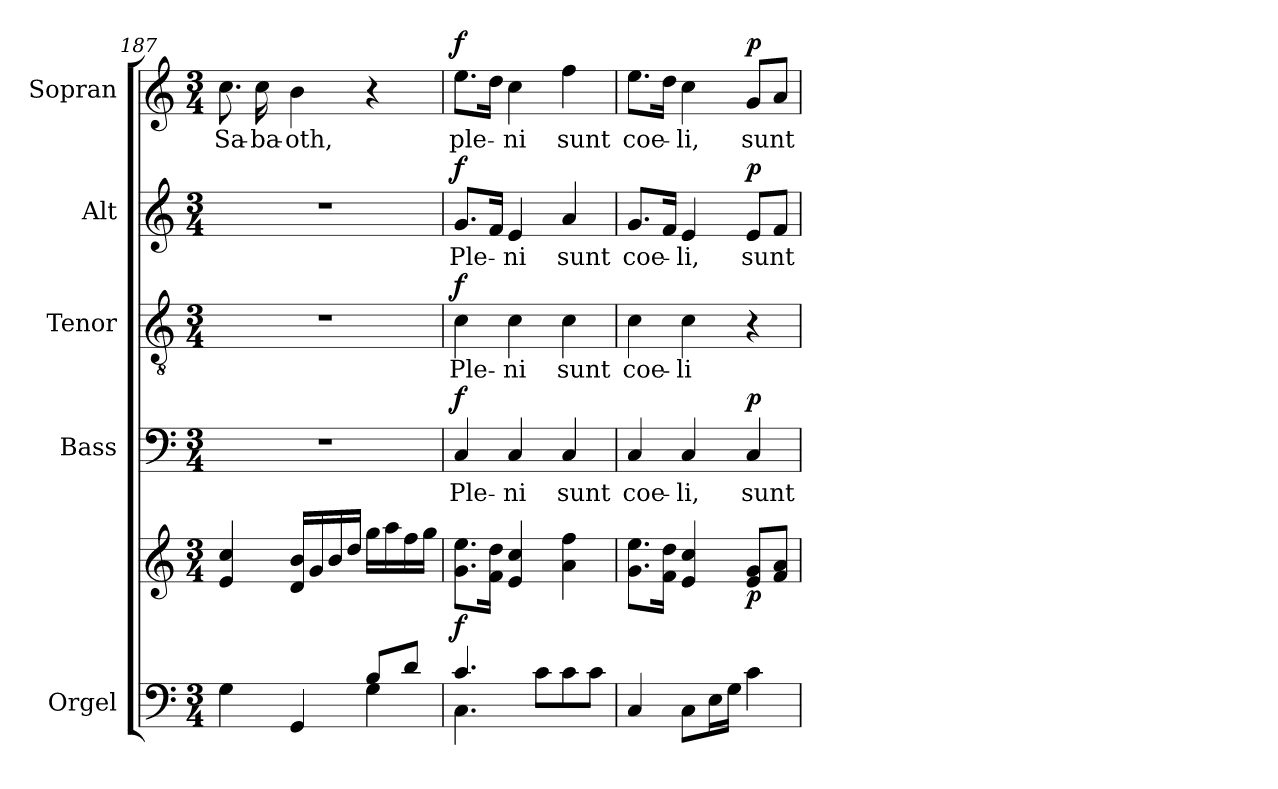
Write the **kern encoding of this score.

**kern	**kern	**dynam	**kern	**text	**dynam	**kern	**text	**dynam	**kern	**text	**dynam	**kern	**text	**dynam
*part5	*part5	*part5	*part4	*part4	*part4	*part3	*part3	*part3	*part2	*part2	*part2	*part1	*part1	*part1
*staff6	*staff5	*staff5/6	*staff4	*staff4	*staff4	*staff3	*staff3	*staff3	*staff2	*staff2	*staff2	*staff1	*staff1	*staff1
*I"Orgel	*	*	*I"Bass	*	*	*I"Tenor	*	*	*I"Alt	*	*	*I"Sopran	*	*
*I'Org.	*	*	*I'B.	*	*	*I'T.	*	*	*I'A.	*	*	*I'S.	*	*
*clefF4	*clefG2	*	*clefF4	*	*	*clefGv2	*	*	*clefG2	*	*	*clefG2	*	*
*k[]	*k[]	*	*k[]	*	*	*k[]	*	*	*k[]	*	*	*k[]	*	*
*C:	*C:	*	*C:	*	*	*C:	*	*	*C:	*	*	*C:	*	*
*M3/4	*M3/4	*	*M3/4	*	*	*M3/4	*	*	*M3/4	*	*	*M3/4	*	*
=187	=187	=187	=187	=187	=187	=187	=187	=187	=187	=187	=187	=187	=187	=187
*^	*	*	*	*	*	*	*	*	*	*	*	*	*	*
!	!	!	!	!	!	!	!	!	!	!	!	!	!	!LO:LY:b	!
4G\	2ryy	4e/ 4cc/	.	2.r	.	.	2.r	.	.	2.r	.	.	8.cc\	Sa-	.
!	!	!	!	!	!	!	!	!	!	!	!	!	!	!LO:LY:b	!
.	.	.	.	.	.	.	.	.	.	.	.	.	16cc\	-ba-	.
!	!	!	!	!	!	!	!	!	!	!	!	!	!	!LO:LY:b	!
4GG/	.	16d/ 16b/LL	.	.	.	.	.	.	.	.	.	.	4b\	-oth,	.
.	.	16g/	.	.	.	.	.	.	.	.	.	.	.	.	.
.	.	16b/	.	.	.	.	.	.	.	.	.	.	.	.	.
.	.	16dd/JJ	.	.	.	.	.	.	.	.	.	.	.	.	.
8B/L	4G\	16gg\LL	.	.	.	.	.	.	.	.	.	.	4r	.	.
.	.	16aa\	.	.	.	.	.	.	.	.	.	.	.	.	.
8d/J	.	16ff\	.	.	.	.	.	.	.	.	.	.	.	.	.
.	.	16gg\JJ	.	.	.	.	.	.	.	.	.	.	.	.	.
=188	=188	=188	=188	=188	=188	=188	=188	=188	=188	=188	=188	=188	=188	=188	=188
!	!	!	!LO:DY:b	!	!LO:LY:b	!LO:DY:a	!	!LO:LY:b	!LO:DY:a	!	!LO:LY:b	!LO:DY:a	!	!LO:LY:b	!LO:DY:a
4.c/	4.C\	8.g\ 8.ee\L	f	4C/	Ple-	f	4c\	Ple-	f	8.g/L	Ple-	f	8.ee\L	ple-	f
.	.	16f\ 16dd\Jk	.	.	.	.	.	.	.	16f/Jk	.	.	16dd\Jk	.	.
!	!	!	!	!	!LO:LY:b	!	!	!LO:LY:b	!	!	!LO:LY:b	!	!	!LO:LY:b	!
.	.	4e/ 4cc/	.	4C/	-ni	.	4c\	-ni	.	4e/	-ni	.	4cc\	-ni	.
8c\L	4.ryy	.	.	.	.	.	.	.	.	.	.	.	.	.	.
!	!	!	!	!	!LO:LY:b	!	!	!LO:LY:b	!	!	!LO:LY:b	!	!	!LO:LY:b	!
8c\	.	4a\ 4ff\	.	4C/	sunt	.	4c\	sunt	.	4a/	sunt	.	4ff\	sunt	.
8c\J	.	.	.	.	.	.	.	.	.	.	.	.	.	.	.
*v	*v	*	*	*	*	*	*	*	*	*	*	*	*	*	*
=189	=189	=189	=189	=189	=189	=189	=189	=189	=189	=189	=189	=189	=189	=189
!	!	!	!	!LO:LY:b	!	!	!LO:LY:b	!	!	!LO:LY:b	!	!	!LO:LY:b	!
4C/	8.g\ 8.ee\L	.	4C/	coe-	.	4c\	coe-	.	8.g/L	coe-	.	8.ee\L	coe-	.
.	16f\ 16dd\Jk	.	.	.	.	.	.	.	16f/Jk	.	.	16dd\Jk	.	.
!	!	!	!	!LO:LY:b	!	!	!LO:LY:b	!	!	!LO:LY:b	!	!	!LO:LY:b	!
8C\L	4e/ 4cc/	.	4C/	-li,	.	4c\	-li	.	4e/	-li,	.	4cc\	-li,	.
16E\L	.	.	.	.	.	.	.	.	.	.	.	.	.	.
16G\JJ	.	.	.	.	.	.	.	.	.	.	.	.	.	.
!	!	!LO:DY:b	!	!LO:LY:b	!LO:DY:a	!	!	!	!	!LO:LY:b	!LO:DY:a	!	!LO:LY:b	!LO:DY:a
4c\	8e/ 8g/L	p	4C/	sunt	p	4r	.	.	8e/L	sunt	p	8g/L	sunt	p
.	8f/ 8a/J	.	.	.	.	.	.	.	8f/J	.	.	8a/J	.	.
=	=	=	=	=	=	=	=	=	=	=	=	=	=	=
*-	*-	*-	*-	*-	*-	*-	*-	*-	*-	*-	*-	*-	*-	*-
